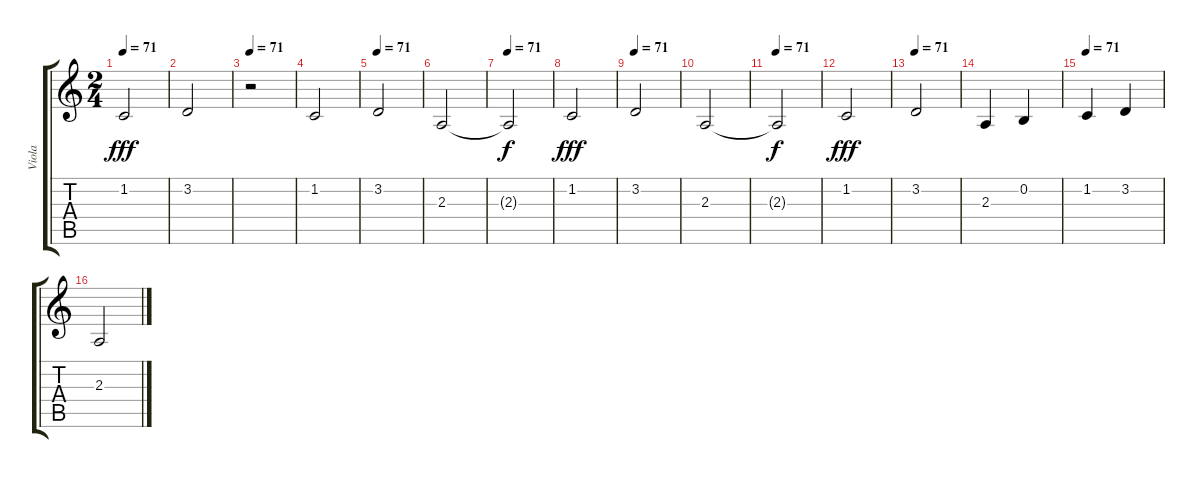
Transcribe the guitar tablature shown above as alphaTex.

\track ("Viola" "Viola") {instrument viola}
\staff {score tabs}
\tuning (E4 B3 G3 D3 A2 E2) {hide}
\ts (2 4)
\tempo 71
\clef g2
\ks c
1.2.2{dy fff} |
3.2.2 |
\tempo 71
r.2 |
1.2.2 |
\tempo 71
3.2.2 |
2.3.2 |
\tempo 71
2.3{t}.2{dy f} |
1.2.2{dy fff} |
\tempo 71
3.2.2 |
2.3.2 |
\tempo 71
2.3{t}.2{dy f} |
1.2.2{dy fff} |
\tempo 71
3.2.2 |
2.3.4 0.2.4 |
\tempo 71
1.2.4 3.2.4 |
2.3.2
